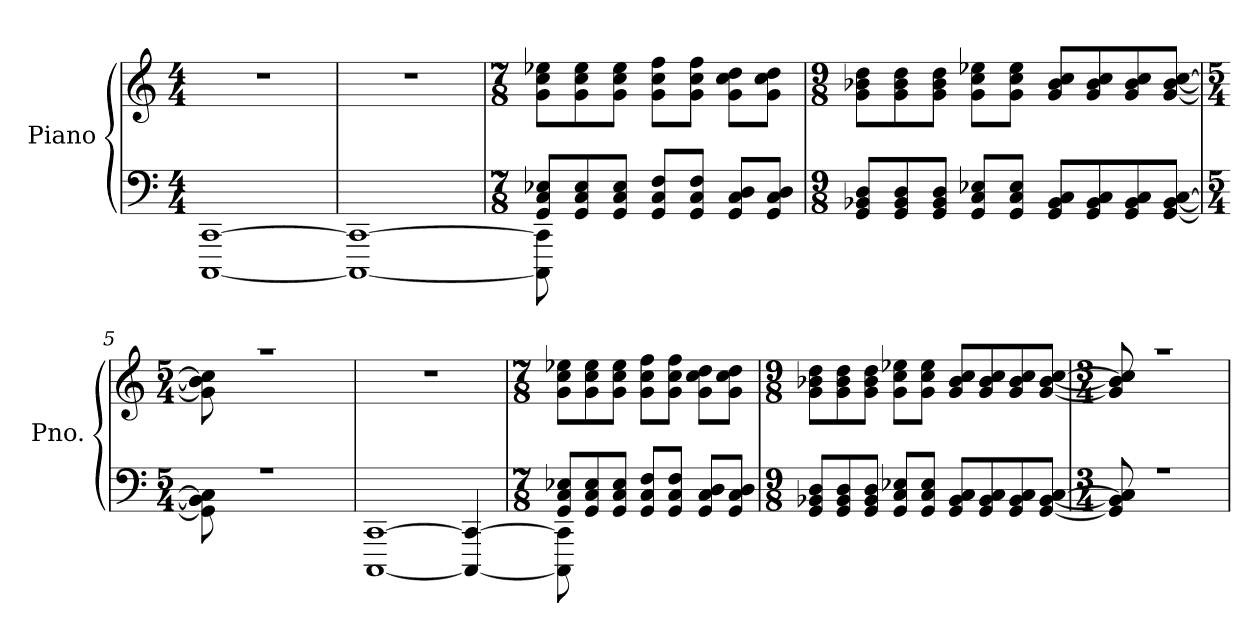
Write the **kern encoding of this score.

**kern	**kern
*part1	*part1
*staff2	*staff1
*I"Piano	*
*I'Pno.	*
*clefF4	*clefG2
*k[]	*k[]
*M4/4	*M4/4
=1	=1
[1CCC [1CC	1r
=2	=2
1CCC_ 1CC_	1r
=3	=3
*M7/8	*M7/8
*^	*
8GG/ 8C/ 8E-X/L	8CCC] 8CC]	8g\ 8cc\ 8ee-X\L
8GG/ 8C/ 8E-/	2.ryy	8g\ 8cc\ 8ee-\
8GG/ 8C/ 8E-/J	.	8g\ 8cc\ 8ee-\J
8GG/ 8C/ 8F/L	.	8g\ 8cc\ 8ff\L
8GG/ 8C/ 8F/J	.	8g\ 8cc\ 8ff\J
8GG/ 8C/ 8D/L	.	8g\ 8cc\ 8dd\L
8GG/ 8C/ 8D/J	.	8g\ 8cc\ 8dd\J
*v	*v	*
=4	=4
*M9/8	*M9/8
8GG/ 8BB-X/ 8D/L	8g\ 8b-X\ 8dd\L
8GG/ 8BB-/ 8D/	8g\ 8b-\ 8dd\
8GG/ 8BB-/ 8D/J	8g\ 8b-\ 8dd\J
8GG/ 8C/ 8E-X/L	8g\ 8cc\ 8ee-X\L
8GG/ 8C/ 8E-/J	8g\ 8cc\ 8ee-\J
8GG/ 8BB-/ 8C/L	8g/ 8b-/ 8cc/L
8GG/ 8BB-/ 8C/	8g/ 8b-/ 8cc/
8GG/ 8BB-/ 8C/	8g/ 8b-/ 8cc/
[<8GG/ [<8BB-/ [>8C/J	[<8g/ [<8b-/ [>8cc/J
!!LO:LB:g=z
=5	=5
*M5/4	*M5/4
*^	*^
4%5r	8GG] 8BB-] 8C]	4%5r	8g] 8b-] 8cc]
.	1ryy	.	1ryy
.	8ryy	.	8ryy
*v	*v	*	*
*	*v	*v
=6	=6
[1CCC [1CC	4%5r
4CCC/_ 4CC/_	.
=7	=7
*M7/8	*M7/8
*^	*
8GG/ 8C/ 8E-X/L	8CCC] 8CC]	8g\ 8cc\ 8ee-X\L
8GG/ 8C/ 8E-/	2.ryy	8g\ 8cc\ 8ee-\
8GG/ 8C/ 8E-/J	.	8g\ 8cc\ 8ee-\J
8GG/ 8C/ 8F/L	.	8g\ 8cc\ 8ff\L
8GG/ 8C/ 8F/J	.	8g\ 8cc\ 8ff\J
8GG/ 8C/ 8D/L	.	8g\ 8cc\ 8dd\L
8GG/ 8C/ 8D/J	.	8g\ 8cc\ 8dd\J
*v	*v	*
=8	=8
*M9/8	*M9/8
8GG/ 8BB-X/ 8D/L	8g\ 8b-X\ 8dd\L
8GG/ 8BB-/ 8D/	8g\ 8b-\ 8dd\
8GG/ 8BB-/ 8D/J	8g\ 8b-\ 8dd\J
8GG/ 8C/ 8E-X/L	8g\ 8cc\ 8ee-X\L
8GG/ 8C/ 8E-/J	8g\ 8cc\ 8ee-\J
8GG/ 8BB-/ 8C/L	8g/ 8b-/ 8cc/L
8GG/ 8BB-/ 8C/	8g/ 8b-/ 8cc/
8GG/ 8BB-/ 8C/	8g/ 8b-/ 8cc/
[<8GG/ [<8BB-/ [>8C/J	[<8g/ [<8b-/ [>8cc/J
!!LO:LB:g=z
=9	=9
*M3/4	*M3/4
*^	*^
2.r	8GG/] 8BB-/] 8C/]	2.r	8g/] 8b-/] 8cc/]
.	2ryy	.	2ryy
.	8ryy	.	8ryy
*v	*v	*	*
*	*v	*v
=	=
*-	*-
